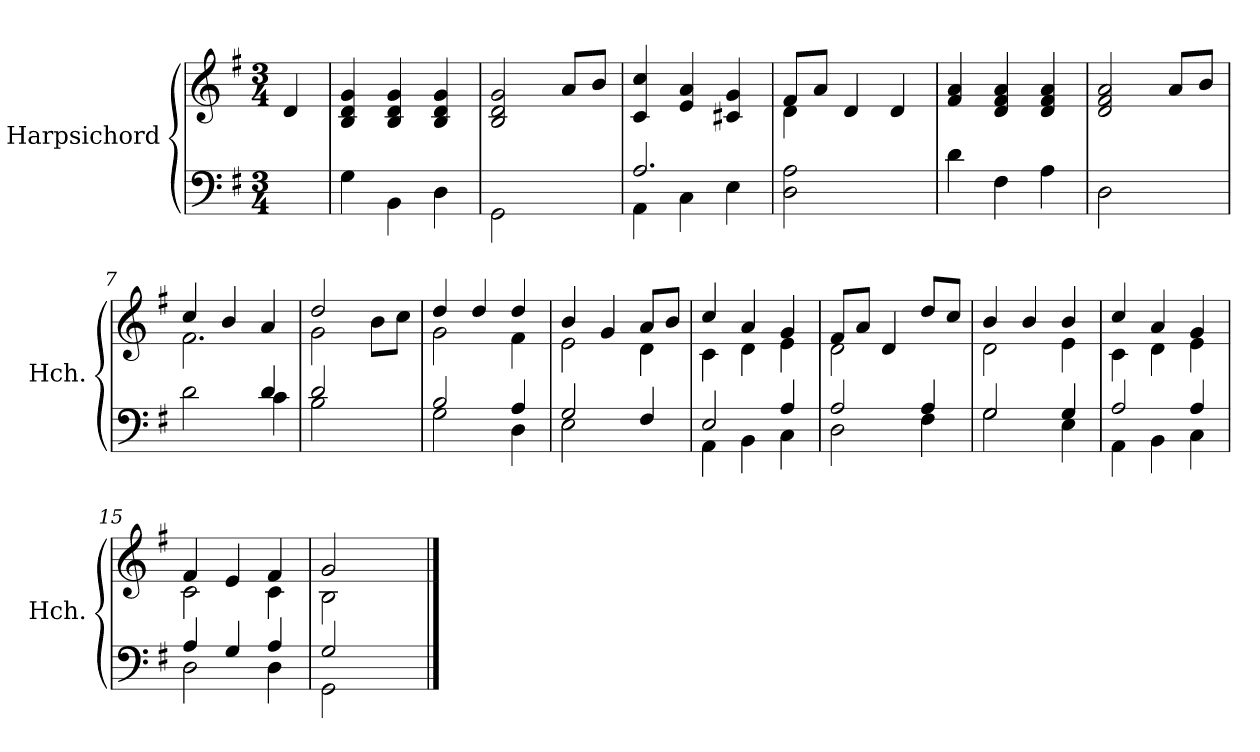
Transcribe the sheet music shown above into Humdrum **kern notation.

**kern	**kern
*part1	*part1
*staff2	*staff1
*I"Harpsichord	*
*I'Hch.	*
*clefF4	*clefG2
*k[f#]	*k[f#]
*M3/4	*M3/4
=	=
4ryy	4d/
=1	=1
*^	*
4ryy	4G\	4B/ 4d/ 4g/
4ryy	4BB\	4B/ 4d/ 4g/
4ryy	4D\	4B/ 4d/ 4g/
=2	=2	=2
2.ryy	2GG\	2B/ 2d/ 2g/
.	4ryy	8a/L
.	.	8b/J
=3	=3	=3
2.A/	4AA\	4c/ 4cc/
.	4C\	4e/ 4a/
.	4E\	4c#X/ 4g/
!!LO:LB:g=z
=4	=4	=4
*	*	*^
2.ryy	2D\ 2A\	8f#/L	4d\
.	.	8a/J	.
.	.	4d/	4ryy
.	4ryy	4d/	4ryy
*	*	*v	*v
=5	=5	=5
2.ryy	4d\	4f#/ 4a/
.	4F#\	4d/ 4f#/ 4a/
.	4A\	4d/ 4f#/ 4a/
=6	=6	=6
2ryy	2D\	2d/ 2f#/ 2a/
4ryy	4ryy	8a/L
.	.	8b/J
=7	=7	=7
*	*	*^
4ryy	2d\	4cc/	2.f#\
4ryy	.	4b/	.
4d/	4c\	4a/	.
!!LO:LB:g=z	!!
=8	=8	=8	=8
2d/	2B\	2dd/	2g\
4ryy	4ryy	8b\L	4ryy
.	.	8cc\J	.
=9	=9	=9	=9
2B/	2G\	4dd/	2g\
.	.	4dd/	.
4A/	4D\	4dd/	4f#\
=10	=10	=10	=10
2G/	2E\	4b/	2e\
.	.	4g/	.
4F#/	4ryy	8a/L	4d\
.	.	8b/J	.
=11	=11	=11	=11
2E/	4AA\	4cc/	4c\
.	4BB\	4a/	4d\
4A/	4C\	4g/	4e\
!!LO:LB:g=z	!!
=12	=12	=12	=12
2A/	2D\	8f#/L	2d\
.	.	8a/J	.
.	.	4d/	.
4A/	4F#\	8dd/L	4ryy
.	.	8cc/J	.
=13	=13	=13	=13
2G/	2G\	4b/	2d\
.	.	4b/	.
4G/	4E\	4b/	4e\
=14	=14	=14	=14
2A/	4AA\	4cc/	4c\
.	4BB\	4a/	4d\
4A/	4C\	4g/	4e\
=15	=15	=15	=15
4A/	2D\	4f#/	2c\
4G/	.	4e/	.
4A/	4D\	4f#/	4c\
!!LO:LB:g=z	!!
=16	=16	=16	=16
2G/	2GG\	2g/	2B\
4ryy	4ryy	4ryy	4ryy
*v	*v	*	*
*	*v	*v
==	==
*-	*-
